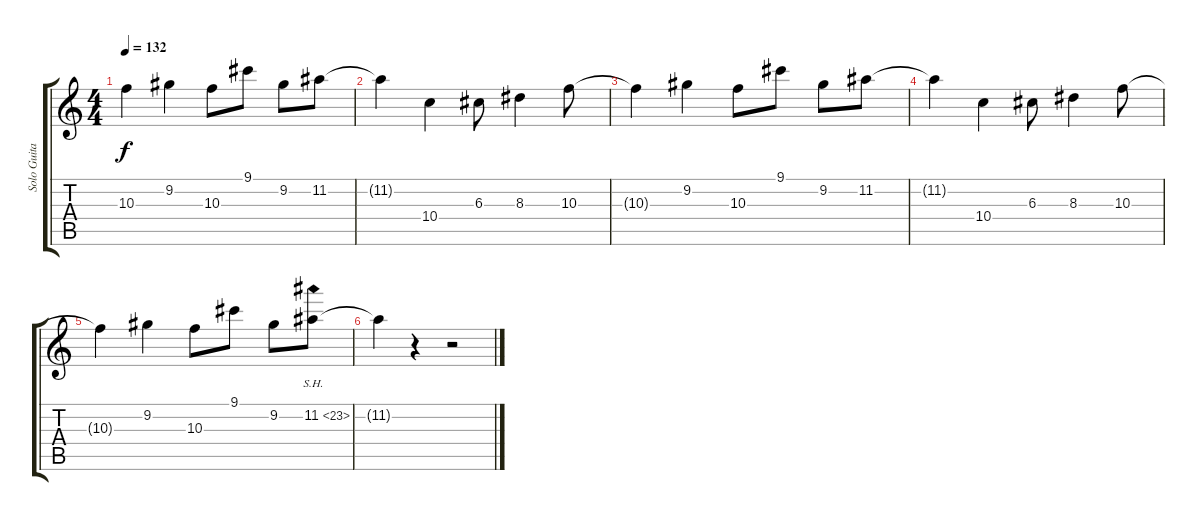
\track ("Solo Guitar" "Solo Guita") {solo instrument overdrivenguitar}
\staff {score tabs}
\tuning (E4 B3 G3 D3 A2 E2) {hide}
\ts (4 4)
\tempo 132
\clef g2
\ks c
10.3{t}.4{dy f} 9.2.4 10.3.8 9.1.8 9.2.8 11.2.8 |
11.2{t}.4 10.4.4 6.3.8 8.3.4 10.3.8 |
10.3{t}.4 9.2.4 10.3.8 9.1.8 9.2.8 11.2.8 |
11.2{t}.4 10.4.4 6.3.8 8.3.4 10.3.8 |
10.3{t}.4 9.2.4 10.3.8 9.1.8 9.2.8 11.2{sh 12}.8 |
11.2{t}.4 r.4 r.2
